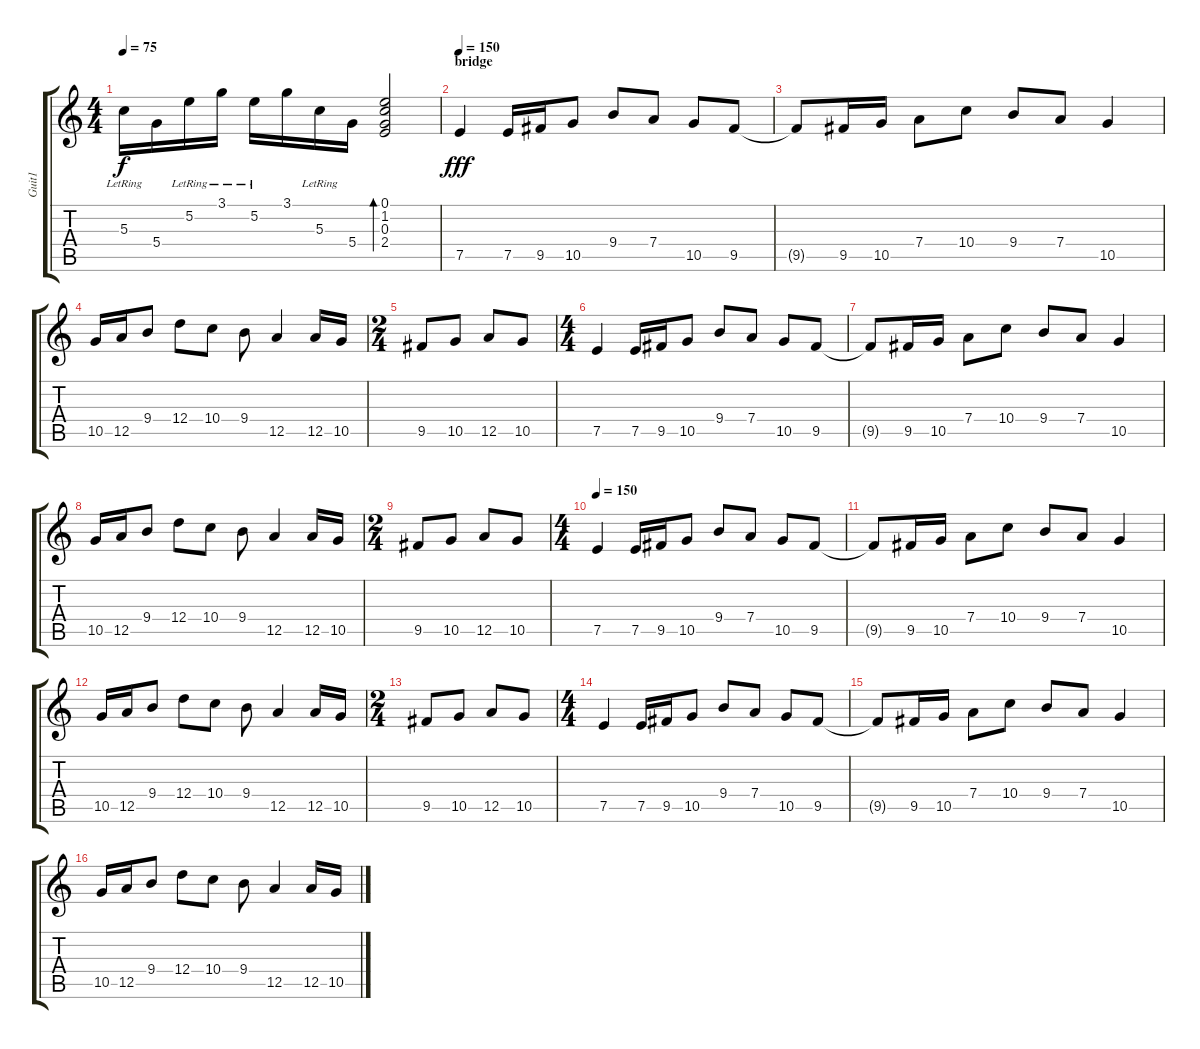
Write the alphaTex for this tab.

\track ("Guit1" "Guit1") {instrument acousticguitarnylon}
\staff {score tabs}
\tuning (E4 B3 G3 D3 A2 E2) {hide}
\ts (4 4)
\tempo 75
\clef g2
\ks c
5.3{lr}.16{dy f} 5.4.16 5.2{lr}.16 3.1{lr}.16 5.2{lr}.16 3.1.16 5.3{lr}.16 5.4.16 (0.1 1.2 0.3 2.4).2{bd 120} |
\section ("" "bridge")
\tempo 150
7.5.4{dy fff volume 11 instrument distortionguitar} 7.5.16 9.5.16 10.5.8 9.4.8 7.4.8 10.5.8 9.5.8 |
9.5{t}.8 9.5.16 10.5.16 7.4.8 10.4.8 9.4.8 7.4.8 10.5.4 |
10.5.16 12.5.16 9.4.8 12.4.8 10.4.8 9.4.8 12.5.4 12.5.16 10.5.16 |
\ts (2 4)
9.5.8 10.5.8 12.5.8 10.5.8 |
\ts (4 4)
7.5.4 7.5.16 9.5.16 10.5.8 9.4.8 7.4.8 10.5.8 9.5.8 |
9.5{t}.8 9.5.16 10.5.16 7.4.8 10.4.8 9.4.8 7.4.8 10.5.4 |
10.5.16 12.5.16 9.4.8 12.4.8 10.4.8 9.4.8 12.5.4 12.5.16 10.5.16 |
\ts (2 4)
9.5.8 10.5.8 12.5.8 10.5.8 |
\ts (4 4)
\tempo 150
7.5.4{volume 11 instrument distortionguitar} 7.5.16 9.5.16 10.5.8 9.4.8 7.4.8 10.5.8 9.5.8 |
9.5{t}.8 9.5.16 10.5.16 7.4.8 10.4.8 9.4.8 7.4.8 10.5.4 |
10.5.16 12.5.16 9.4.8 12.4.8 10.4.8 9.4.8 12.5.4 12.5.16 10.5.16 |
\ts (2 4)
9.5.8 10.5.8 12.5.8 10.5.8 |
\ts (4 4)
7.5.4 7.5.16 9.5.16 10.5.8 9.4.8 7.4.8 10.5.8 9.5.8 |
9.5{t}.8 9.5.16 10.5.16 7.4.8 10.4.8 9.4.8 7.4.8 10.5.4 |
10.5.16 12.5.16 9.4.8 12.4.8 10.4.8 9.4.8 12.5.4 12.5.16 10.5.16
